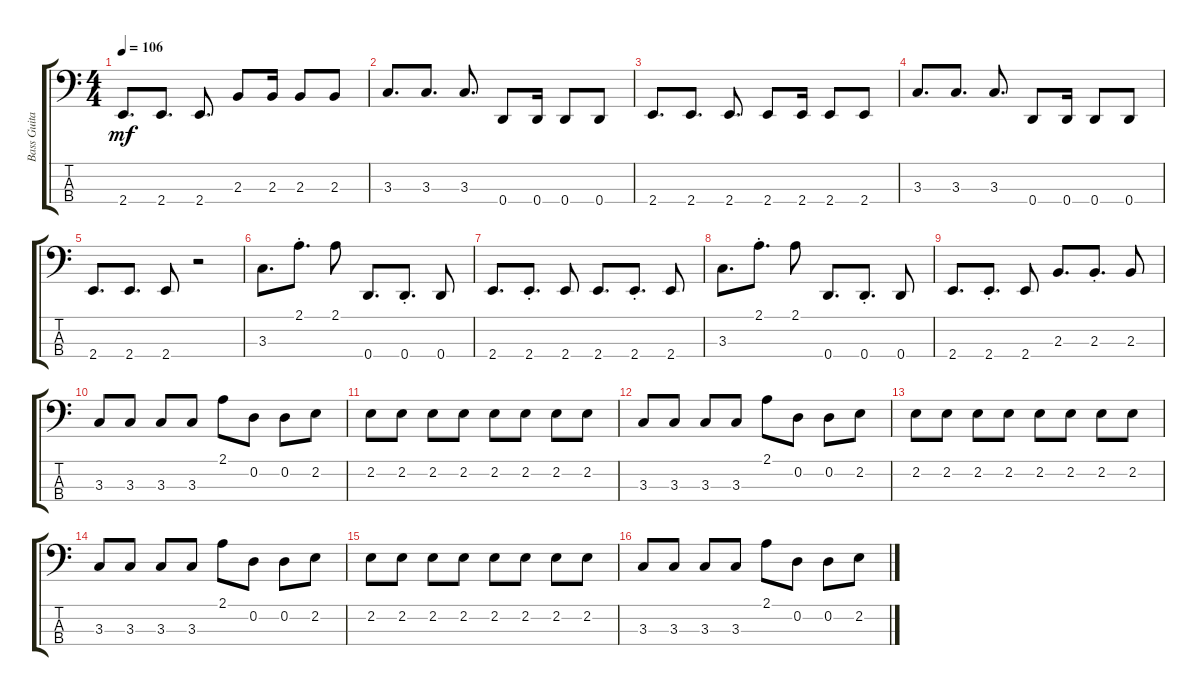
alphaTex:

\track ("Bass Guitar" "Bass Guita") {instrument electricbassfinger}
\staff {score tabs}
\tuning (G2 D2 A1 D1) {hide}
\ts (4 4)
\tempo 106
\clef f4
\ks c
2.4.8{d dy mf} 2.4.8{d} 2.4.8{d} 2.3.8 2.3.16 2.3.8 2.3.8 |
3.3.8{d} 3.3.8{d} 3.3.8{d} 0.4.8 0.4.16 0.4.8 0.4.8 |
2.4.8{d} 2.4.8{d} 2.4.8{d} 2.4.8 2.4.16 2.4.8 2.4.8 |
3.3.8{d} 3.3.8{d} 3.3.8{d} 0.4.8 0.4.16 0.4.8 0.4.8 |
2.4.8{d} 2.4.8{d} 2.4.8 r.2 |
3.3.8{d} 2.1{st}.8{d} 2.1.8 0.4.8{d} 0.4{st}.8{d} 0.4.8 |
2.4.8{d} 2.4{st}.8{d} 2.4.8 2.4.8{d} 2.4{st}.8{d} 2.4.8 |
3.3.8{d} 2.1{st}.8{d} 2.1.8 0.4.8{d} 0.4{st}.8{d} 0.4.8 |
2.4.8{d} 2.4{st}.8{d} 2.4.8 2.3.8{d} 2.3{st}.8{d} 2.3.8 |
3.3.8 3.3.8 3.3.8 3.3.8 2.1.8 0.2.8 0.2.8 2.2.8 |
2.2.8 2.2.8 2.2.8 2.2.8 2.2.8 2.2.8 2.2.8 2.2.8 |
3.3.8 3.3.8 3.3.8 3.3.8 2.1.8 0.2.8 0.2.8 2.2.8 |
2.2.8 2.2.8 2.2.8 2.2.8 2.2.8 2.2.8 2.2.8 2.2.8 |
3.3.8 3.3.8 3.3.8 3.3.8 2.1.8 0.2.8 0.2.8 2.2.8 |
2.2.8 2.2.8 2.2.8 2.2.8 2.2.8 2.2.8 2.2.8 2.2.8 |
3.3.8 3.3.8 3.3.8 3.3.8 2.1.8 0.2.8 0.2.8 2.2.8
